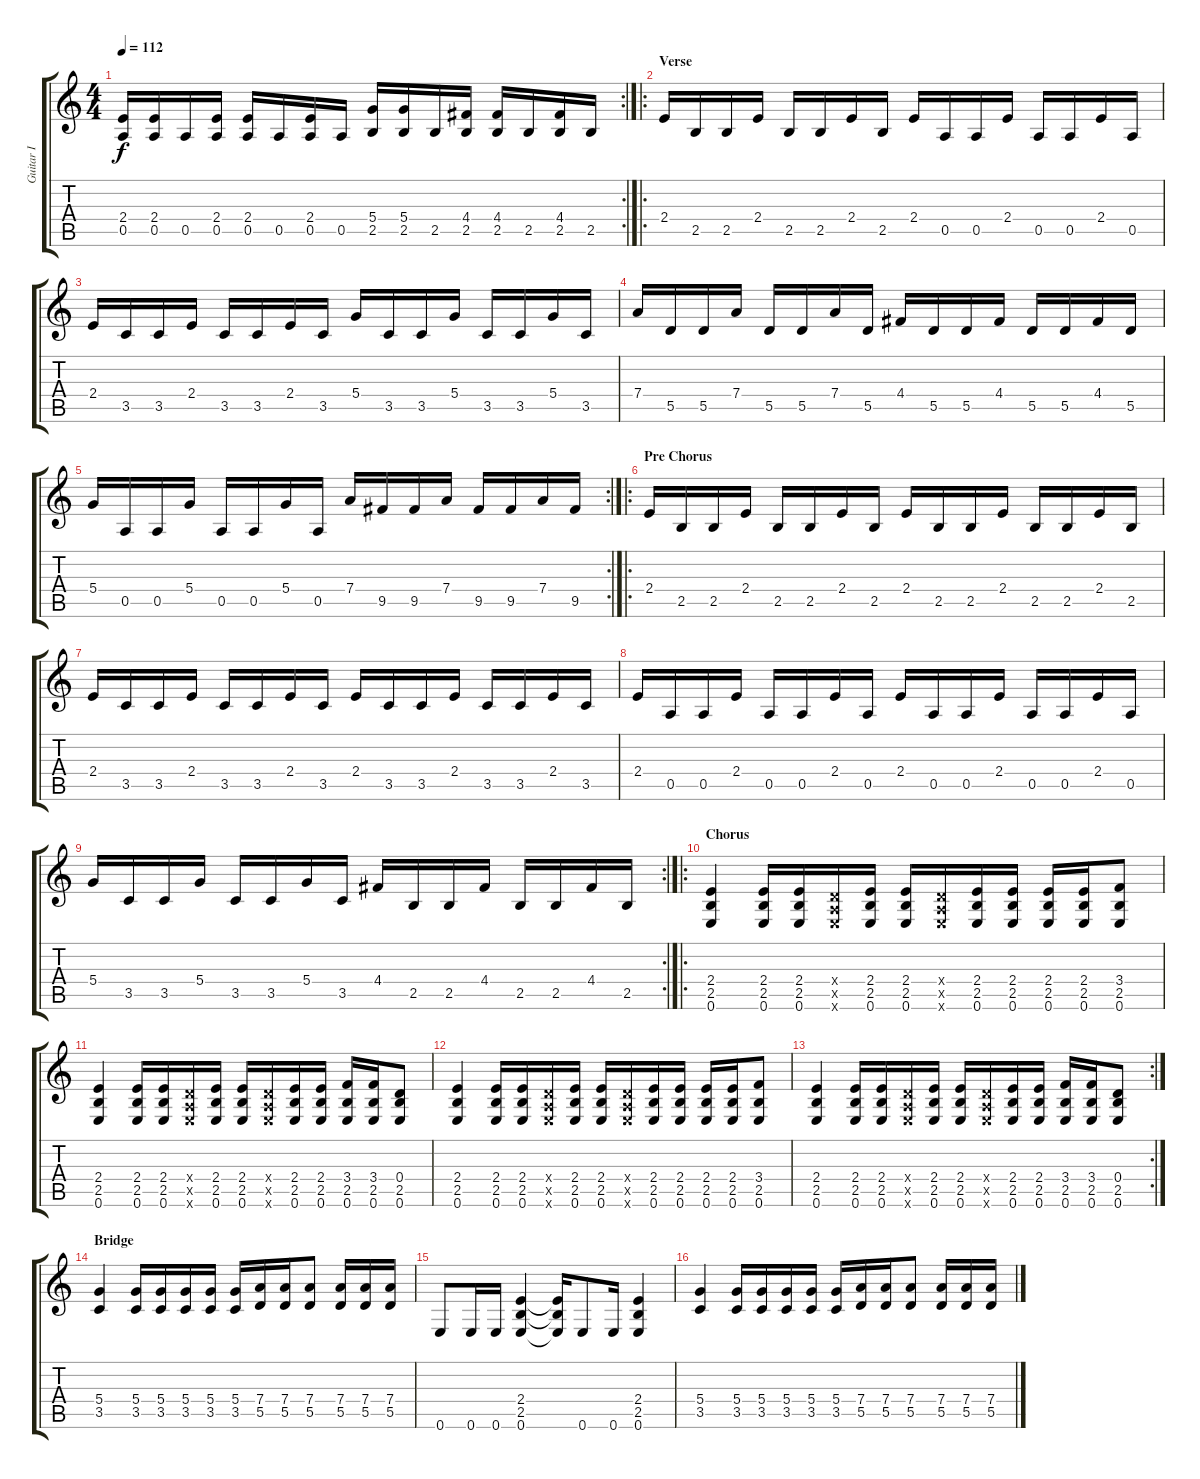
\track ("Guitar I" "Guitar I") {instrument distortionguitar}
\staff {score tabs}
\tuning (E4 B3 G3 D3 A2 E2) {hide}
\rc 2
\ts (4 4)
\tempo 112
\clef g2
\ks c
(2.4 0.5).16{dy f} (2.4 0.5).16 0.5.16 (2.4 0.5).16 (2.4 0.5).16 0.5.16 (2.4 0.5).16 0.5.16 (5.4 2.5).16 (5.4 2.5).16 2.5.16 (4.4 2.5).16 (4.4 2.5).16 2.5.16 (4.4 2.5).16 2.5.16 |
\ro
\section ("" "Verse")
2.4.16 2.5.16 2.5.16 2.4.16 2.5.16 2.5.16 2.4.16 2.5.16 2.4.16 0.5.16 0.5.16 2.4.16 0.5.16 0.5.16 2.4.16 0.5.16 |
2.4.16 3.5.16 3.5.16 2.4.16 3.5.16 3.5.16 2.4.16 3.5.16 5.4.16 3.5.16 3.5.16 5.4.16 3.5.16 3.5.16 5.4.16 3.5.16 |
7.4.16 5.5.16 5.5.16 7.4.16 5.5.16 5.5.16 7.4.16 5.5.16 4.4.16 5.5.16 5.5.16 4.4.16 5.5.16 5.5.16 4.4.16 5.5.16 |
\rc 2
5.4.16 0.5.16 0.5.16 5.4.16 0.5.16 0.5.16 5.4.16 0.5.16 7.4.16 9.5.16 9.5.16 7.4.16 9.5.16 9.5.16 7.4.16 9.5.16 |
\ro
\section ("" "Pre Chorus")
2.4.16 2.5.16 2.5.16 2.4.16 2.5.16 2.5.16 2.4.16 2.5.16 2.4.16 2.5.16 2.5.16 2.4.16 2.5.16 2.5.16 2.4.16 2.5.16 |
2.4.16 3.5.16 3.5.16 2.4.16 3.5.16 3.5.16 2.4.16 3.5.16 2.4.16 3.5.16 3.5.16 2.4.16 3.5.16 3.5.16 2.4.16 3.5.16 |
2.4.16 0.5.16 0.5.16 2.4.16 0.5.16 0.5.16 2.4.16 0.5.16 2.4.16 0.5.16 0.5.16 2.4.16 0.5.16 0.5.16 2.4.16 0.5.16 |
\rc 2
5.4.16 3.5.16 3.5.16 5.4.16 3.5.16 3.5.16 5.4.16 3.5.16 4.4.16 2.5.16 2.5.16 4.4.16 2.5.16 2.5.16 4.4.16 2.5.16 |
\ro
\section ("" "Chorus")
(2.4 2.5 0.6).4 (2.4 2.5 0.6).16 (2.4 2.5 0.6).16 (0.4{x} 0.5{x} 0.6{x}).16 (2.4 2.5 0.6).16 (2.4 2.5 0.6).16 (0.4{x} 0.5{x} 0.6{x}).16 (2.4 2.5 0.6).16 (2.4 2.5 0.6).16 (2.4 2.5 0.6).16 (2.4 2.5 0.6).16 (3.4 2.5 0.6).8 |
(2.4 2.5 0.6).4 (2.4 2.5 0.6).16 (2.4 2.5 0.6).16 (0.4{x} 0.5{x} 0.6{x}).16 (2.4 2.5 0.6).16 (2.4 2.5 0.6).16 (0.4{x} 0.5{x} 0.6{x}).16 (2.4 2.5 0.6).16 (2.4 2.5 0.6).16 (3.4 2.5 0.6).16 (3.4 2.5 0.6).16 (0.4 2.5 0.6).8 |
(2.4 2.5 0.6).4 (2.4 2.5 0.6).16 (2.4 2.5 0.6).16 (0.4{x} 0.5{x} 0.6{x}).16 (2.4 2.5 0.6).16 (2.4 2.5 0.6).16 (0.4{x} 0.5{x} 0.6{x}).16 (2.4 2.5 0.6).16 (2.4 2.5 0.6).16 (2.4 2.5 0.6).16 (2.4 2.5 0.6).16 (3.4 2.5 0.6).8 |
\rc 2
(2.4 2.5 0.6).4 (2.4 2.5 0.6).16 (2.4 2.5 0.6).16 (0.4{x} 0.5{x} 0.6{x}).16 (2.4 2.5 0.6).16 (2.4 2.5 0.6).16 (0.4{x} 0.5{x} 0.6{x}).16 (2.4 2.5 0.6).16 (2.4 2.5 0.6).16 (3.4 2.5 0.6).16 (3.4 2.5 0.6).16 (0.4 2.5 0.6).8 |
\section ("" "Bridge")
(5.4 3.5).4 (5.4 3.5).16 (5.4 3.5).16 (5.4 3.5).16 (5.4 3.5).16 (5.4 3.5).16 (7.4 5.5).16 (7.4 5.5).16 (7.4 5.5).8 (7.4 5.5).16 (7.4 5.5).16 (7.4 5.5).16 |
0.6.8 0.6.16 0.6.16 (2.4 2.5 0.6).4 (2.4{t} 2.5{t} 0.6{t}).16 0.6.8 0.6.16 (2.4 2.5 0.6).4 |
(5.4 3.5).4 (5.4 3.5).16 (5.4 3.5).16 (5.4 3.5).16 (5.4 3.5).16 (5.4 3.5).16 (7.4 5.5).16 (7.4 5.5).16 (7.4 5.5).8 (7.4 5.5).16 (7.4 5.5).16 (7.4 5.5).16
